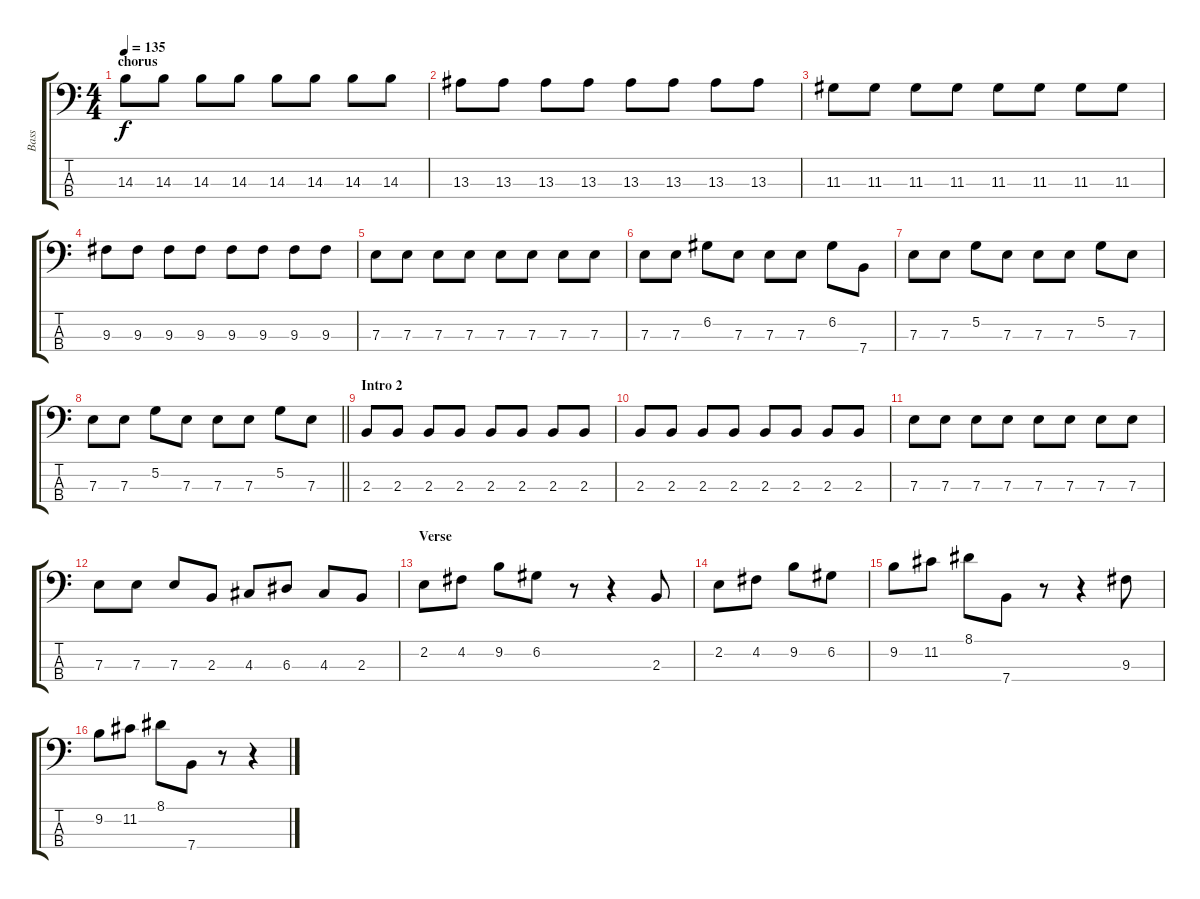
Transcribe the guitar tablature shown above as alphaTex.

\track ("Bass" "Bass") {instrument electricbassfinger}
\staff {score tabs}
\tuning (G2 D2 A1 E1) {hide}
\ts (4 4)
\section ("" "chorus")
\tempo 135
\clef f4
\ks c
14.3.8{dy f} 14.3.8 14.3.8 14.3.8 14.3.8 14.3.8 14.3.8 14.3.8 |
13.3.8 13.3.8 13.3.8 13.3.8 13.3.8 13.3.8 13.3.8 13.3.8 |
11.3.8 11.3.8 11.3.8 11.3.8 11.3.8 11.3.8 11.3.8 11.3.8 |
9.3.8 9.3.8 9.3.8 9.3.8 9.3.8 9.3.8 9.3.8 9.3.8 |
7.3.8 7.3.8 7.3.8 7.3.8 7.3.8 7.3.8 7.3.8 7.3.8 |
7.3.8 7.3.8 6.2.8 7.3.8 7.3.8 7.3.8 6.2.8 7.4.8 |
7.3.8 7.3.8 5.2.8 7.3.8 7.3.8 7.3.8 5.2.8 7.3.8 |
\barLineRight lightlight
7.3.8 7.3.8 5.2.8 7.3.8 7.3.8 7.3.8 5.2.8 7.3.8 |
\section ("" "Intro 2")
2.3.8 2.3.8 2.3.8 2.3.8 2.3.8 2.3.8 2.3.8 2.3.8 |
2.3.8 2.3.8 2.3.8 2.3.8 2.3.8 2.3.8 2.3.8 2.3.8 |
7.3.8 7.3.8 7.3.8 7.3.8 7.3.8 7.3.8 7.3.8 7.3.8 |
7.3.8 7.3.8 7.3.8 2.3.8 4.3.8 6.3.8 4.3.8 2.3.8 |
\section ("" "Verse ")
2.2.8 4.2.8 9.2.8 6.2.8 r.8 r.4 2.3.8 |
2.2.8 4.2.8 9.2.8 6.2.8 |
9.2.8 11.2.8 8.1.8 7.4.8 r.8 r.4 9.3.8 |
9.2.8 11.2.8 8.1.8 7.4.8 r.8 r.4
